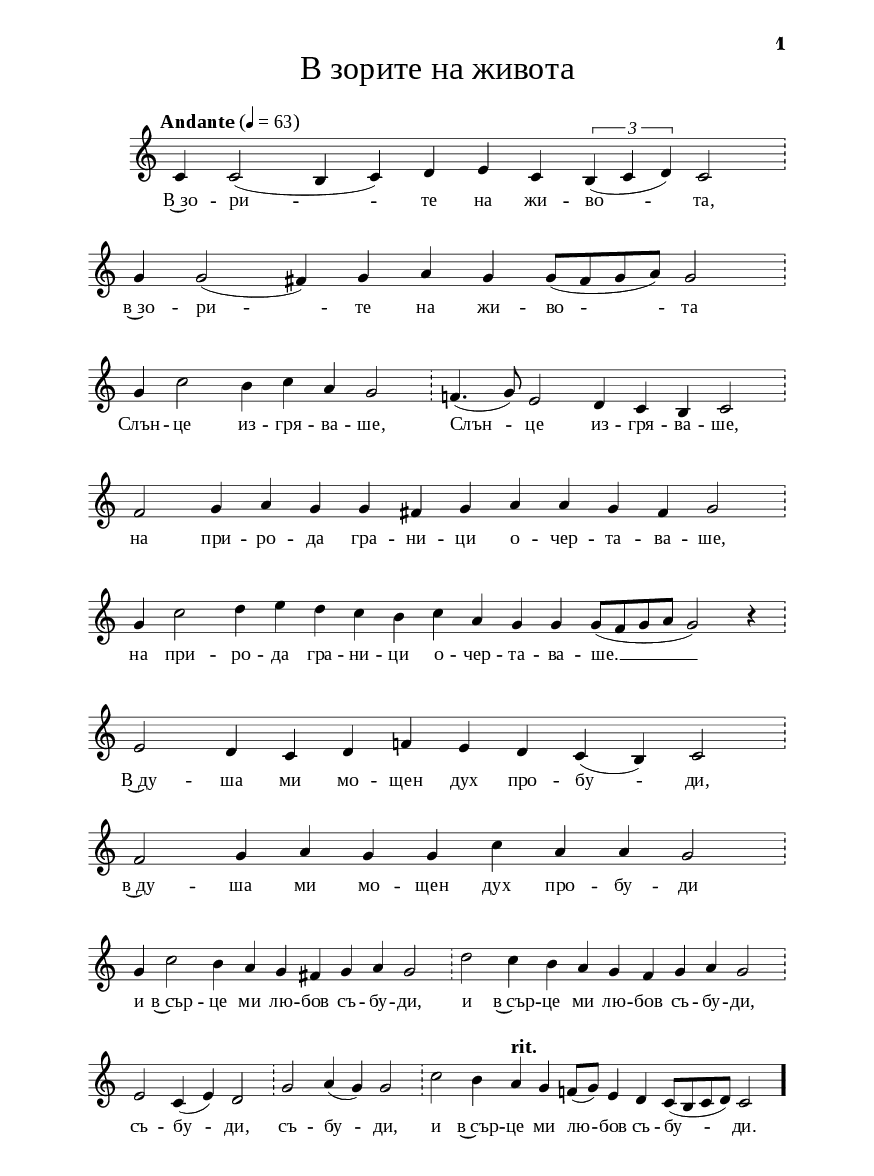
\version "2.24.4"

% include paper part and global functions
\include "include/globals.ily"

\bookpart {
  \label #'ref081
  \tocItem \markup "В зорите на живота"
  \include "include/bookpart-paper.ily"
  \score {
    \include "include/score-layout.ily"

    \new Voice \absolute {
      \clef treble
      \key c \major
      \omit Score.TimeSignature
      \cadenzaOn % allows custom bar lines

      \tempoFunc "Andante" 4 "63"

      c '4  c'2 ( b4 c' ) d'   e'4 c' \times 2/3 { b4 ( c'4 d' ) }

      c'2 \bar "!"  \break g'4 g'2 ( fis'4 )

      g'4 a' g'    g'8 ( [fis' g' a'] ) g'2  \bar "!" \break

      g'4 c''2 b'4 c''4 a' g'2 \bar "!" f'4. ( g'8 ) e'2 d'4 c'4 b c'2  \bar "!"  \break

      f'2 g'4 a' g' g'4 fis' g' a' a' g'4 fis' g'2 \bar "!" \break

      g'4 c''2 d''4 e'' d''4 c'' b' c'' a' g'4 g' g'8 ( [ fis' g' a' ]  g'2  ) r4  \bar "!" \break

      e'2 d'4 c' d'4 f' e' d'  c'4 ( b ) c'2 \bar "!" \break f'2 g'4 a'  g'4 g' c'' a' a'4 g'2 \bar"!" \break

      g'4 c''2  b'4 a' g'4 fis' g' a' g'2 \bar "!"

      d''2 c''4  b' a' g'4 fis' g' a' g'2  \bar "!" \break

      e'2 c'4 ( e' ) d'2 \bar "!" g'2 a'4 ( g' ) g'2 \bar "!" c''2 b'4 \tempo "rit." a' g' f'8 ( [g'] )   e'4 d' c'8 ( [b c' d' ])   c'2 \bar "."
    }

    \addlyrics {
      В~зо -- ри --
      те на жи -- во -- та, в~зо -- ри -- те на жи --
      во -- та Слън -- це из -- гря -- ва -- ше, Слън --
      це из -- гря -- ва -- ше, на при -- ро -- да гра
      -- ни -- ци о -- чер -- та -- ва -- ше, на при --
      ро -- да гра -- ни -- ци о -- чер -- та -- ва --
      ше. __ В~ду -- ша ми мо -- щен дух про -- бу --
      ди,  в~ду -- ша ми мо -- щен дух про -- бу --
      ди и в~сър -- це ми лю -- бов съ -- бу -- ди,
      и в~сър -- це ми лю -- бов съ -- бу -- ди, съ --
      бу -- ди, съ -- бу -- ди, и в~сър -- це ми лю --
      бов съ -- бу -- ди.}

      \header {
        title = \titleFunc #'ref_desc_6 "В зорите на живота" "V zorite na Života"
      }

      \midi{}

    } % score


  } % bookpart
